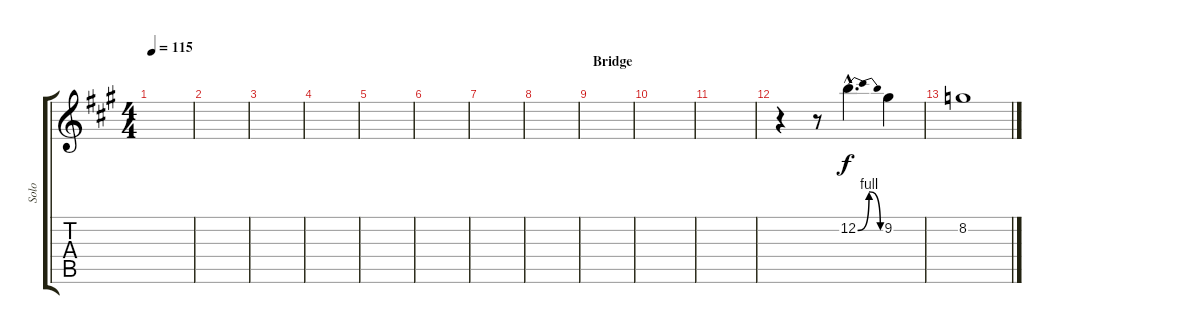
\track ("Solo" "Solo") {instrument electricguitarclean}
\staff {score tabs}
\tuning (E4 B3 G3 D3 A2 E2) {hide}
\ts (4 4)
\tempo 115
\clef g2
\ks a
|
|
|
|
|
|
|
|
\section ("" "Bridge")
|
|
|
r.4 r.8 12.2{be (bendrelease 0 0 5 4 45 4 60 0) hac}.4{d} 9.2.4 |
8.2.1
